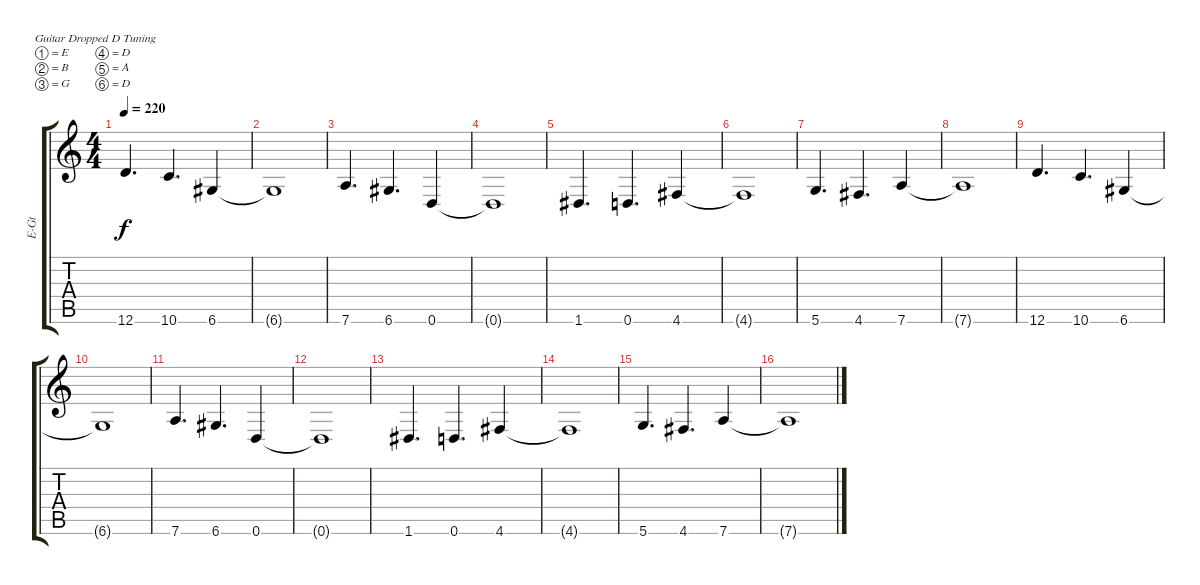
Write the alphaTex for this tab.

\bracketExtendMode groupsimilarinstruments
\otherSystemsTrackNameOrientation horizontal
\track ("Guitar 1" "E-Gt") {instrument distortionguitar}
\staff {score tabs}
\tuning (E4 B3 G3 D3 A2 D2)
\ts (4 4)
\tempo 220
\clef g2
\ks c
12.6.4{d dy f beam Up} 10.6.4{d beam Up} 6.6{acc #}.4{beam Up} |
6.6{t acc #}.1{beam Up} |
7.6.4{d beam Up} 6.6{acc #}.4{d beam Up} 0.6.4{beam Up} |
0.6{t}.1{beam Up} |
1.6{acc #}.4{d beam Up} 0.6.4{d beam Up} 4.6{acc #}.4{beam Up} |
4.6{t acc #}.1{beam Up} |
5.6.4{d beam Up} 4.6{acc #}.4{d beam Up} 7.6.4{beam Up} |
7.6{t}.1{beam Up} |
12.6.4{d beam Up} 10.6.4{d beam Up} 6.6{acc #}.4{beam Up} |
6.6{t acc #}.1{beam Up} |
7.6.4{d beam Up} 6.6{acc #}.4{d beam Up} 0.6.4{beam Up} |
0.6{t}.1{beam Up} |
1.6{acc #}.4{d beam Up} 0.6.4{d beam Up} 4.6{acc #}.4{beam Up} |
4.6{t acc #}.1{beam Up} |
5.6.4{d beam Up} 4.6{acc #}.4{d beam Up} 7.6.4{beam Up} |
7.6{t}.1{beam Up}
